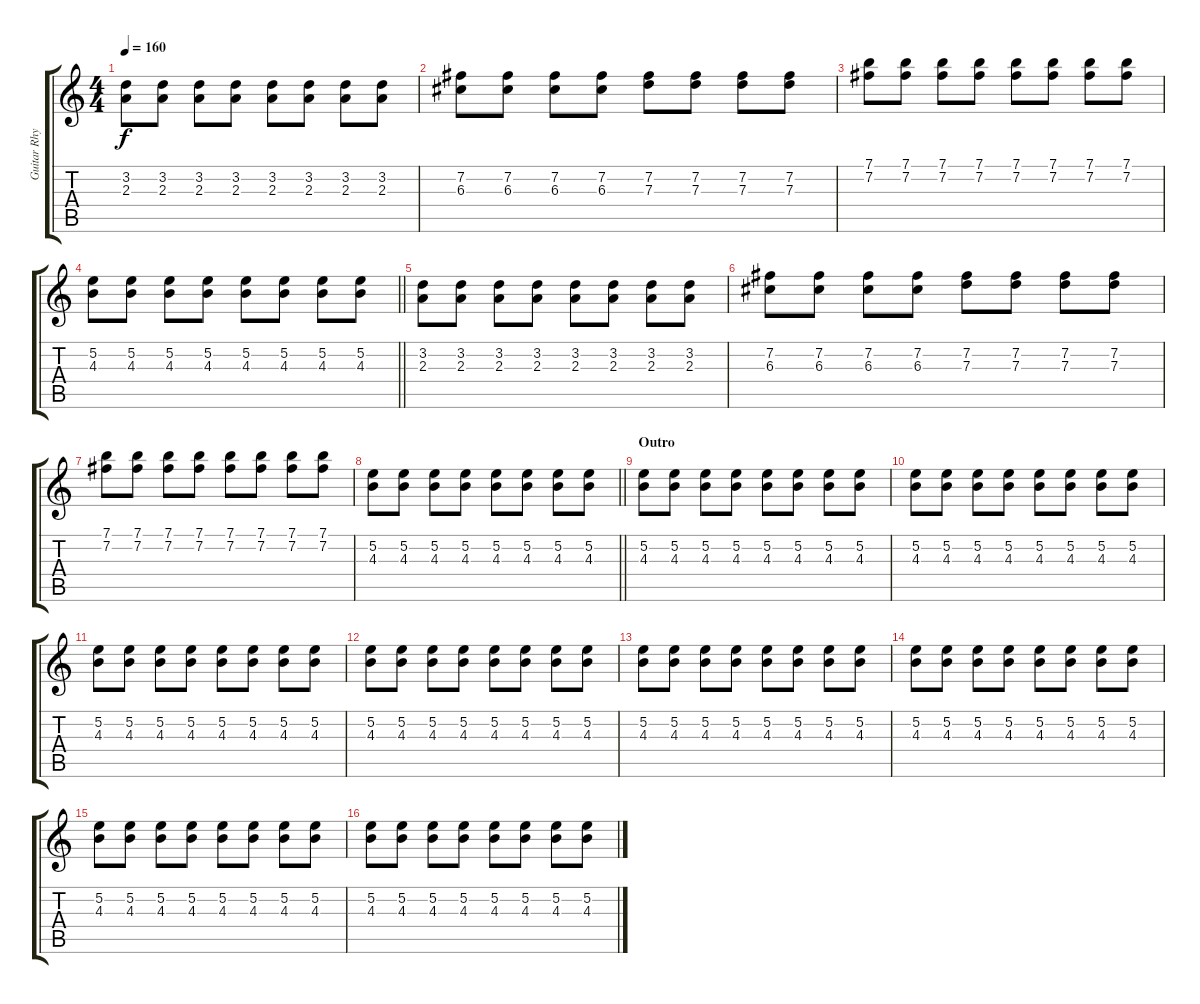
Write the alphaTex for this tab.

\track ("Guitar Rhythm" "Guitar Rhy") {instrument overdrivenguitar}
\staff {score tabs}
\tuning (E4 B3 G3 D3 A2 E2) {hide}
\ts (4 4)
\tempo 160
\clef g2
\ks c
(3.2 2.3).8{dy f} (3.2 2.3).8 (3.2 2.3).8 (3.2 2.3).8 (3.2 2.3).8 (3.2 2.3).8 (3.2 2.3).8 (3.2 2.3).8 |
(7.2 6.3).8 (7.2 6.3).8 (7.2 6.3).8 (7.2 6.3).8 (7.2 7.3).8 (7.2 7.3).8 (7.2 7.3).8 (7.2 7.3).8 |
(7.1 7.2).8 (7.1 7.2).8 (7.1 7.2).8 (7.1 7.2).8 (7.1 7.2).8 (7.1 7.2).8 (7.1 7.2).8 (7.1 7.2).8 |
\barLineRight lightlight
(5.2 4.3).8 (5.2 4.3).8 (5.2 4.3).8 (5.2 4.3).8 (5.2 4.3).8 (5.2 4.3).8 (5.2 4.3).8 (5.2 4.3).8 |
(3.2 2.3).8 (3.2 2.3).8 (3.2 2.3).8 (3.2 2.3).8 (3.2 2.3).8 (3.2 2.3).8 (3.2 2.3).8 (3.2 2.3).8 |
(7.2 6.3).8 (7.2 6.3).8 (7.2 6.3).8 (7.2 6.3).8 (7.2 7.3).8 (7.2 7.3).8 (7.2 7.3).8 (7.2 7.3).8 |
(7.1 7.2).8 (7.1 7.2).8 (7.1 7.2).8 (7.1 7.2).8 (7.1 7.2).8 (7.1 7.2).8 (7.1 7.2).8 (7.1 7.2).8 |
\barLineRight lightlight
(5.2 4.3).8 (5.2 4.3).8 (5.2 4.3).8 (5.2 4.3).8 (5.2 4.3).8 (5.2 4.3).8 (5.2 4.3).8 (5.2 4.3).8 |
\section ("" "Outro")
(5.2 4.3).8{volume 11} (5.2 4.3).8 (5.2 4.3).8 (5.2 4.3).8 (5.2 4.3).8 (5.2 4.3).8 (5.2 4.3).8 (5.2 4.3).8 |
(5.2 4.3).8 (5.2 4.3).8 (5.2 4.3).8 (5.2 4.3).8 (5.2 4.3).8 (5.2 4.3).8 (5.2 4.3).8 (5.2 4.3).8 |
(5.2 4.3).8 (5.2 4.3).8 (5.2 4.3).8 (5.2 4.3).8 (5.2 4.3).8 (5.2 4.3).8 (5.2 4.3).8 (5.2 4.3).8 |
(5.2 4.3).8 (5.2 4.3).8 (5.2 4.3).8 (5.2 4.3).8 (5.2 4.3).8 (5.2 4.3).8 (5.2 4.3).8 (5.2 4.3).8 |
(5.2 4.3).8 (5.2 4.3).8 (5.2 4.3).8 (5.2 4.3).8 (5.2 4.3).8 (5.2 4.3).8 (5.2 4.3).8 (5.2 4.3).8 |
(5.2 4.3).8 (5.2 4.3).8 (5.2 4.3).8 (5.2 4.3).8 (5.2 4.3).8 (5.2 4.3).8 (5.2 4.3).8 (5.2 4.3).8 |
(5.2 4.3).8 (5.2 4.3).8 (5.2 4.3).8 (5.2 4.3).8 (5.2 4.3).8 (5.2 4.3).8 (5.2 4.3).8 (5.2 4.3).8 |
(5.2 4.3).8 (5.2 4.3).8 (5.2 4.3).8 (5.2 4.3).8 (5.2 4.3).8 (5.2 4.3).8 (5.2 4.3).8 (5.2 4.3).8
